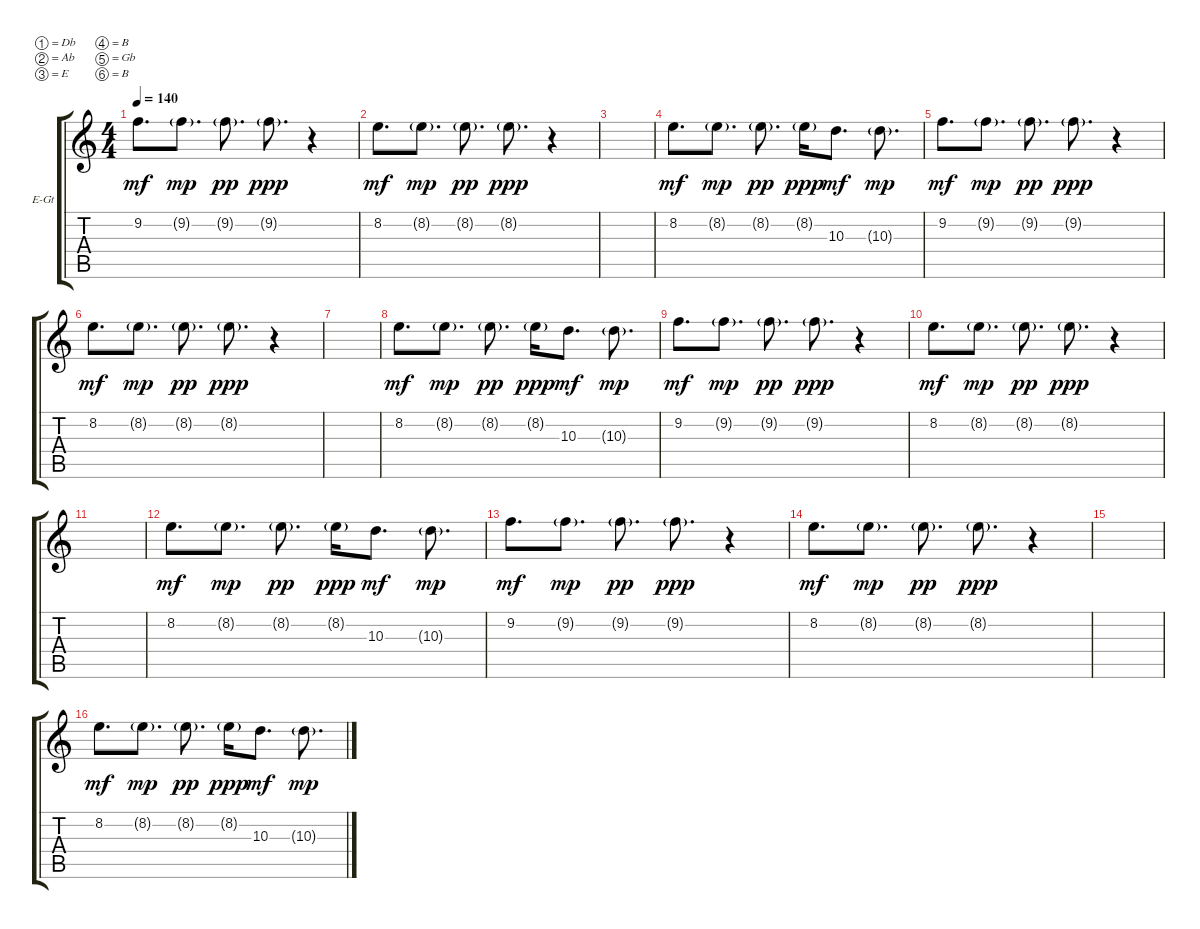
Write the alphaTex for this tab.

\defaultSystemsLayout 4
\bracketExtendMode groupsimilarinstruments
\firstSystemTrackNameOrientation horizontal
\otherSystemsTrackNameOrientation horizontal
\track ("Electric Guitar" "E-Gt") {instrument distortionguitar}
\staff {score tabs}
\tuning (Db4 Ab3 E3 B2 Gb2 B1)
\ts (4 4)
\tempo 140
\clef g2
\ks c
9.2.8{d dy mf} 9.2{g}.8{d dy mp} 9.2{g}.8{d dy pp} 9.2{g}.8{d dy ppp} r.4 |
8.2.8{d dy mf} 8.2{g}.8{d dy mp} 8.2{g}.8{d dy pp} 8.2{g}.8{d dy ppp} r.4 |
|
8.2.8{d dy mf} 8.2{g}.8{d dy mp} 8.2{g}.8{d dy pp} 8.2{g}.16{dy ppp} 10.3.8{d dy mf} 10.3{g}.8{d dy mp} |
9.2.8{d dy mf} 9.2{g}.8{d dy mp} 9.2{g}.8{d dy pp} 9.2{g}.8{d dy ppp} r.4 |
8.2.8{d dy mf} 8.2{g}.8{d dy mp} 8.2{g}.8{d dy pp} 8.2{g}.8{d dy ppp} r.4 |
|
8.2.8{d dy mf} 8.2{g}.8{d dy mp} 8.2{g}.8{d dy pp} 8.2{g}.16{dy ppp} 10.3.8{d dy mf} 10.3{g}.8{d dy mp} |
9.2.8{d dy mf} 9.2{g}.8{d dy mp} 9.2{g}.8{d dy pp} 9.2{g}.8{d dy ppp} r.4 |
8.2.8{d dy mf} 8.2{g}.8{d dy mp} 8.2{g}.8{d dy pp} 8.2{g}.8{d dy ppp} r.4 |
|
8.2.8{d dy mf} 8.2{g}.8{d dy mp} 8.2{g}.8{d dy pp} 8.2{g}.16{dy ppp} 10.3.8{d dy mf} 10.3{g}.8{d dy mp} |
9.2.8{d dy mf} 9.2{g}.8{d dy mp} 9.2{g}.8{d dy pp} 9.2{g}.8{d dy ppp} r.4 |
8.2.8{d dy mf} 8.2{g}.8{d dy mp} 8.2{g}.8{d dy pp} 8.2{g}.8{d dy ppp} r.4 |
|
8.2.8{d dy mf} 8.2{g}.8{d dy mp} 8.2{g}.8{d dy pp} 8.2{g}.16{dy ppp} 10.3.8{d dy mf} 10.3{g}.8{d dy mp}
